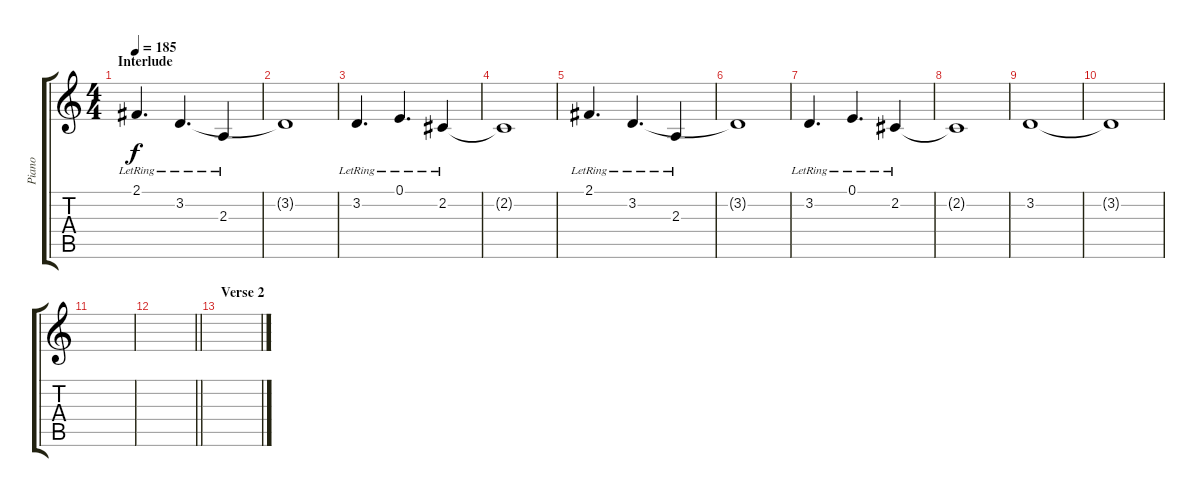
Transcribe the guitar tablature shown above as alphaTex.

\track ("Piano" "Piano") {instrument acousticgrandpiano}
\staff {score tabs}
\tuning (E4 B3 G3 D3 A2 E2) {hide}
\ts (4 4)
\section ("" "Interlude")
\tempo 185
\clef g2
\ks c
2.1{lr}.4{d dy f} 3.2{lr}.4{d} 2.3{lr}.4 |
3.2{t}.1 |
3.2{lr}.4{d} 0.1{lr}.4{d} 2.2{lr}.4 |
2.2{t}.1 |
2.1{lr}.4{d} 3.2{lr}.4{d} 2.3{lr}.4 |
3.2{t}.1 |
3.2{lr}.4{d} 0.1{lr}.4{d} 2.2{lr}.4 |
2.2{t}.1 |
3.2.1 |
3.2{t}.1 |
|
\barLineRight lightlight
|
\section ("" "Verse 2")
